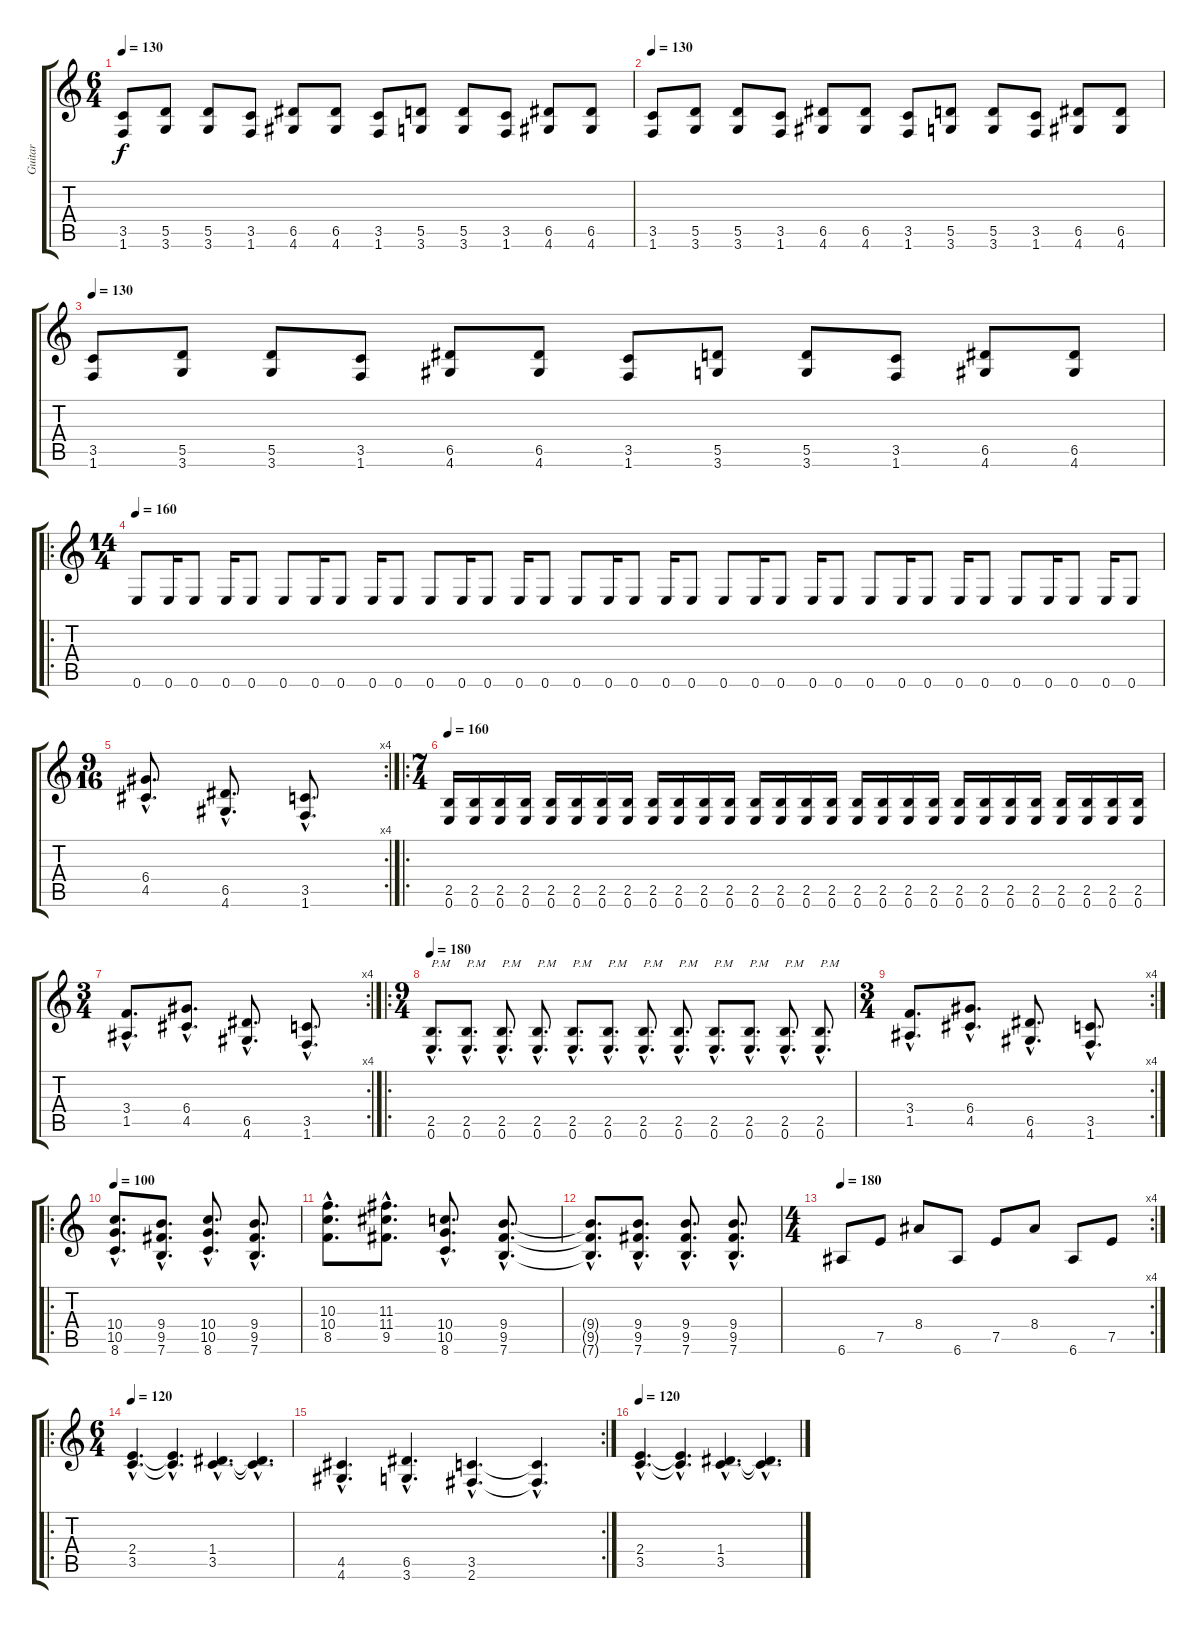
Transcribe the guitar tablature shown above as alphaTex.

\track ("Guitar" "Guitar") {instrument distortionguitar}
\staff {score tabs}
\tuning (E4 B3 G3 D3 A2 E2) {hide}
\ts (6 4)
\tempo 130
\clef g2
\ks c
(3.5 1.6).8{dy f} (5.5 3.6).8 (5.5 3.6).8 (3.5 1.6).8 (6.5 4.6).8 (6.5 4.6).8 (3.5 1.6).8 (5.5 3.6).8 (5.5 3.6).8 (3.5 1.6).8 (6.5 4.6).8 (6.5 4.6).8 |
\tempo 130
(3.5 1.6).8 (5.5 3.6).8 (5.5 3.6).8 (3.5 1.6).8 (6.5 4.6).8 (6.5 4.6).8 (3.5 1.6).8 (5.5 3.6).8 (5.5 3.6).8 (3.5 1.6).8 (6.5 4.6).8 (6.5 4.6).8 |
\tempo 130
(3.5 1.6).8 (5.5 3.6).8 (5.5 3.6).8 (3.5 1.6).8 (6.5 4.6).8 (6.5 4.6).8 (3.5 1.6).8 (5.5 3.6).8 (5.5 3.6).8 (3.5 1.6).8 (6.5 4.6).8 (6.5 4.6).8 |
\ro
\ts (14 4)
\tempo 160
0.6.8 0.6.16 0.6.8 0.6.16 0.6.8 0.6.8 0.6.16 0.6.8 0.6.16 0.6.8 0.6.8 0.6.16 0.6.8 0.6.16 0.6.8 0.6.8 0.6.16 0.6.8 0.6.16 0.6.8 0.6.8 0.6.16 0.6.8 0.6.16 0.6.8 0.6.8 0.6.16 0.6.8 0.6.16 0.6.8 0.6.8 0.6.16 0.6.8 0.6.16 0.6.8 |
\rc 4
\ts (9 16)
(6.4{hac} 4.5{hac}).8{d} (6.5{hac} 4.6{hac}).8{d} (3.5{hac} 1.6{hac}).8{d} |
\ro
\ts (7 4)
\tempo 160
(2.5 0.6).16 (2.5 0.6).16 (2.5 0.6).16 (2.5 0.6).16 (2.5 0.6).16 (2.5 0.6).16 (2.5 0.6).16 (2.5 0.6).16 (2.5 0.6).16 (2.5 0.6).16 (2.5 0.6).16 (2.5 0.6).16 (2.5 0.6).16 (2.5 0.6).16 (2.5 0.6).16 (2.5 0.6).16 (2.5 0.6).16 (2.5 0.6).16 (2.5 0.6).16 (2.5 0.6).16 (2.5 0.6).16 (2.5 0.6).16 (2.5 0.6).16 (2.5 0.6).16 (2.5 0.6).16 (2.5 0.6).16 (2.5 0.6).16 (2.5 0.6).16 |
\rc 4
\ts (3 4)
(3.4{hac} 1.5{hac}).8{d} (6.4{hac} 4.5{hac}).8{d} (6.5{hac} 4.6{hac}).8{d} (3.5{hac} 1.6{hac}).8{d} |
\ro
\ts (9 4)
\tempo 180
(2.5{hac} 0.6{hac}).8{d txt "P.M"} (2.5{hac} 0.6{hac}).8{d txt "P.M"} (2.5{hac} 0.6{hac}).8{d txt "P.M"} (2.5{hac} 0.6{hac}).8{d txt "P.M"} (2.5{hac} 0.6{hac}).8{d txt "P.M"} (2.5{hac} 0.6{hac}).8{d txt "P.M"} (2.5{hac} 0.6{hac}).8{d txt "P.M"} (2.5{hac} 0.6{hac}).8{d txt "P.M"} (2.5{hac} 0.6{hac}).8{d txt "P.M"} (2.5{hac} 0.6{hac}).8{d txt "P.M"} (2.5{hac} 0.6{hac}).8{d txt "P.M"} (2.5{hac} 0.6{hac}).8{d txt "P.M"} |
\rc 4
\ts (3 4)
(3.4{hac} 1.5{hac}).8{d} (6.4{hac} 4.5{hac}).8{d} (6.5{hac} 4.6{hac}).8{d} (3.5{hac} 1.6{hac}).8{d} |
\ro
\tempo 100
(10.4{hac} 10.5{hac} 8.6{hac}).8{d} (9.4{hac} 9.5{hac} 7.6{hac}).8{d} (10.4{hac} 10.5{hac} 8.6{hac}).8{d} (9.4{hac} 9.5{hac} 7.6{hac}).8{d} |
(10.3{hac} 10.4{hac} 8.5{hac}).8{d} (11.3{hac} 11.4{hac} 9.5{hac}).8{d} (10.4{hac} 10.5{hac} 8.6{hac}).8{d} (9.4{hac} 9.5{hac} 7.6{hac}).8{d} |
(9.4{hac t} 9.5{hac t} 7.6{hac t}).8{d} (9.4{hac} 9.5{hac} 7.6{hac}).8{d} (9.4{hac} 9.5{hac} 7.6{hac}).8{d} (9.4{hac} 9.5{hac} 7.6{hac}).8{d} |
\rc 4
\ts (4 4)
\tempo 180
6.6.8 7.5.8 8.4.8 6.6.8 7.5.8 8.4.8 6.6.8 7.5.8 |
\ro
\ts (6 4)
\tempo 120
(2.4{hac} 3.5{hac}).4{d} (2.4{hac t} 3.5{hac t}).4{d} (1.4{hac} 3.5{hac}).4{d} (1.4{hac t} 3.5{hac t}).4{d} |
\rc 2
(4.5{hac} 4.6{hac}).4{d} (6.5{hac} 3.6{hac}).4{d} (3.5{hac} 2.6{hac}).4{d} (3.5{hac t} 2.6{hac t}).4{d} |
\tempo 120
(2.4{hac} 3.5{hac}).4{d} (2.4{hac t} 3.5{hac t}).4{d} (1.4{hac} 3.5{hac}).4{d} (1.4{hac t} 3.5{hac t}).4{d}
